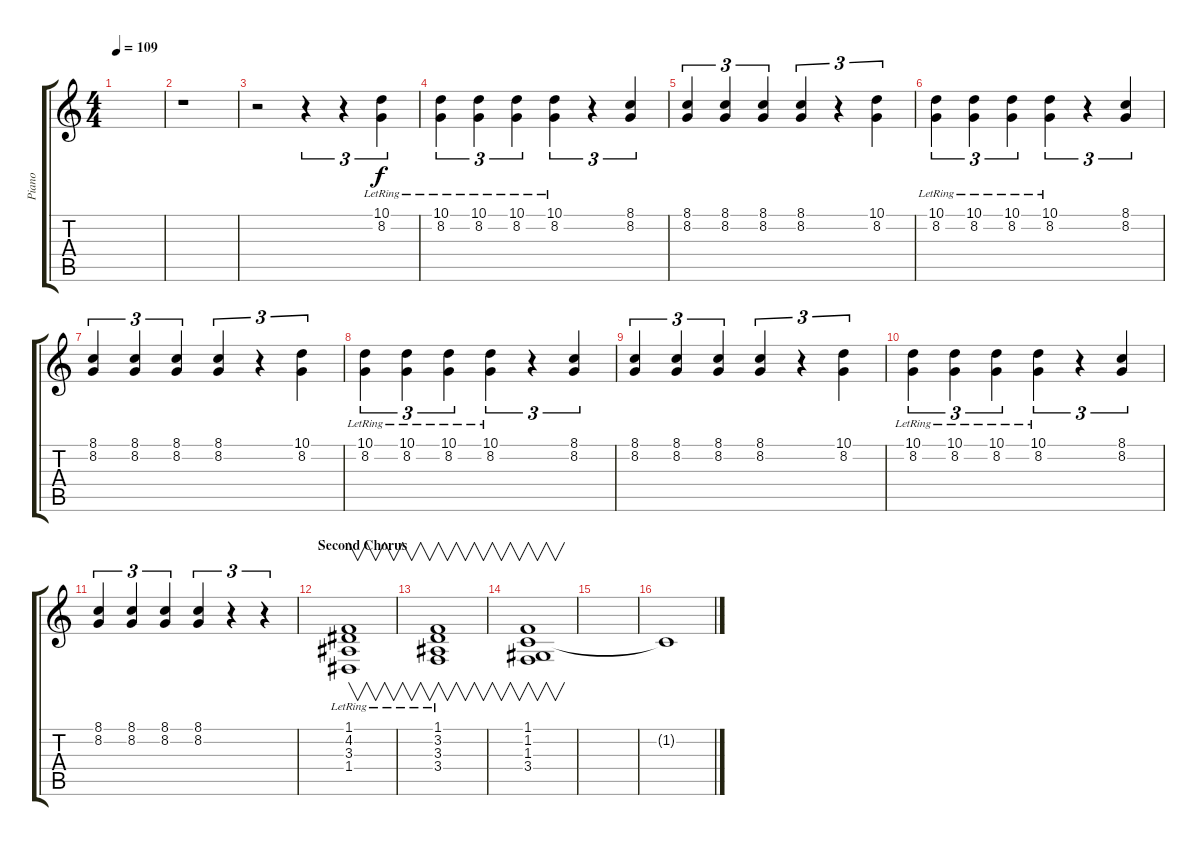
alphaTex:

\track ("Piano" "Piano") {instrument acousticgrandpiano}
\staff {score tabs}
\tuning (E4 B3 G3 D3 A2 E2) {hide}
\ts (4 4)
\tempo 109
\clef g2
\ks c
|
r.1 |
r.2 r.4{tu (3 2)} r.4{tu (3 2)} (10.1{lr} 8.2{lr}).4{tu (3 2) volume 9 instrument acousticgrandpiano} |
(10.1{lr} 8.2).4{tu (3 2)} (10.1{lr} 8.2).4{tu (3 2)} (10.1{lr} 8.2).4{tu (3 2)} (10.1{lr} 8.2).4{tu (3 2)} r.4{tu (3 2)} (8.1 8.2).4{tu (3 2)} |
(8.1 8.2).4{tu (3 2)} (8.1 8.2).4{tu (3 2)} (8.1 8.2).4{tu (3 2)} (8.1 8.2).4{tu (3 2)} r.4{tu (3 2)} (10.1 8.2).4{tu (3 2)} |
(10.1{lr} 8.2).4{tu (3 2)} (10.1{lr} 8.2).4{tu (3 2)} (10.1{lr} 8.2).4{tu (3 2)} (10.1{lr} 8.2).4{tu (3 2)} r.4{tu (3 2)} (8.1 8.2).4{tu (3 2)} |
(8.1 8.2).4{tu (3 2)} (8.1 8.2).4{tu (3 2)} (8.1 8.2).4{tu (3 2)} (8.1 8.2).4{tu (3 2)} r.4{tu (3 2)} (10.1 8.2).4{tu (3 2)} |
(10.1{lr} 8.2).4{tu (3 2)} (10.1{lr} 8.2).4{tu (3 2)} (10.1{lr} 8.2).4{tu (3 2)} (10.1{lr} 8.2).4{tu (3 2)} r.4{tu (3 2)} (8.1 8.2).4{tu (3 2)} |
(8.1 8.2).4{tu (3 2)} (8.1 8.2).4{tu (3 2)} (8.1 8.2).4{tu (3 2)} (8.1 8.2).4{tu (3 2)} r.4{tu (3 2)} (10.1 8.2).4{tu (3 2)} |
(10.1{lr} 8.2).4{tu (3 2)} (10.1{lr} 8.2).4{tu (3 2)} (10.1{lr} 8.2).4{tu (3 2)} (10.1{lr} 8.2).4{tu (3 2)} r.4{tu (3 2)} (8.1 8.2).4{tu (3 2)} |
(8.1 8.2).4{tu (3 2)} (8.1 8.2).4{tu (3 2)} (8.1 8.2).4{tu (3 2)} (8.1 8.2).4{tu (3 2)} r.4{tu (3 2)} r.4{tu (3 2)} |
\section ("" "Second Chorus")
(1.1{lr} 4.2{lr} 3.3{lr} 1.4{lr}).1{v} |
(1.1{lr} 3.2{lr} 3.3{lr} 3.4{lr}).1{v} |
(1.1 1.2 1.3 3.4).1{v} |
|
1.2{t}.1
